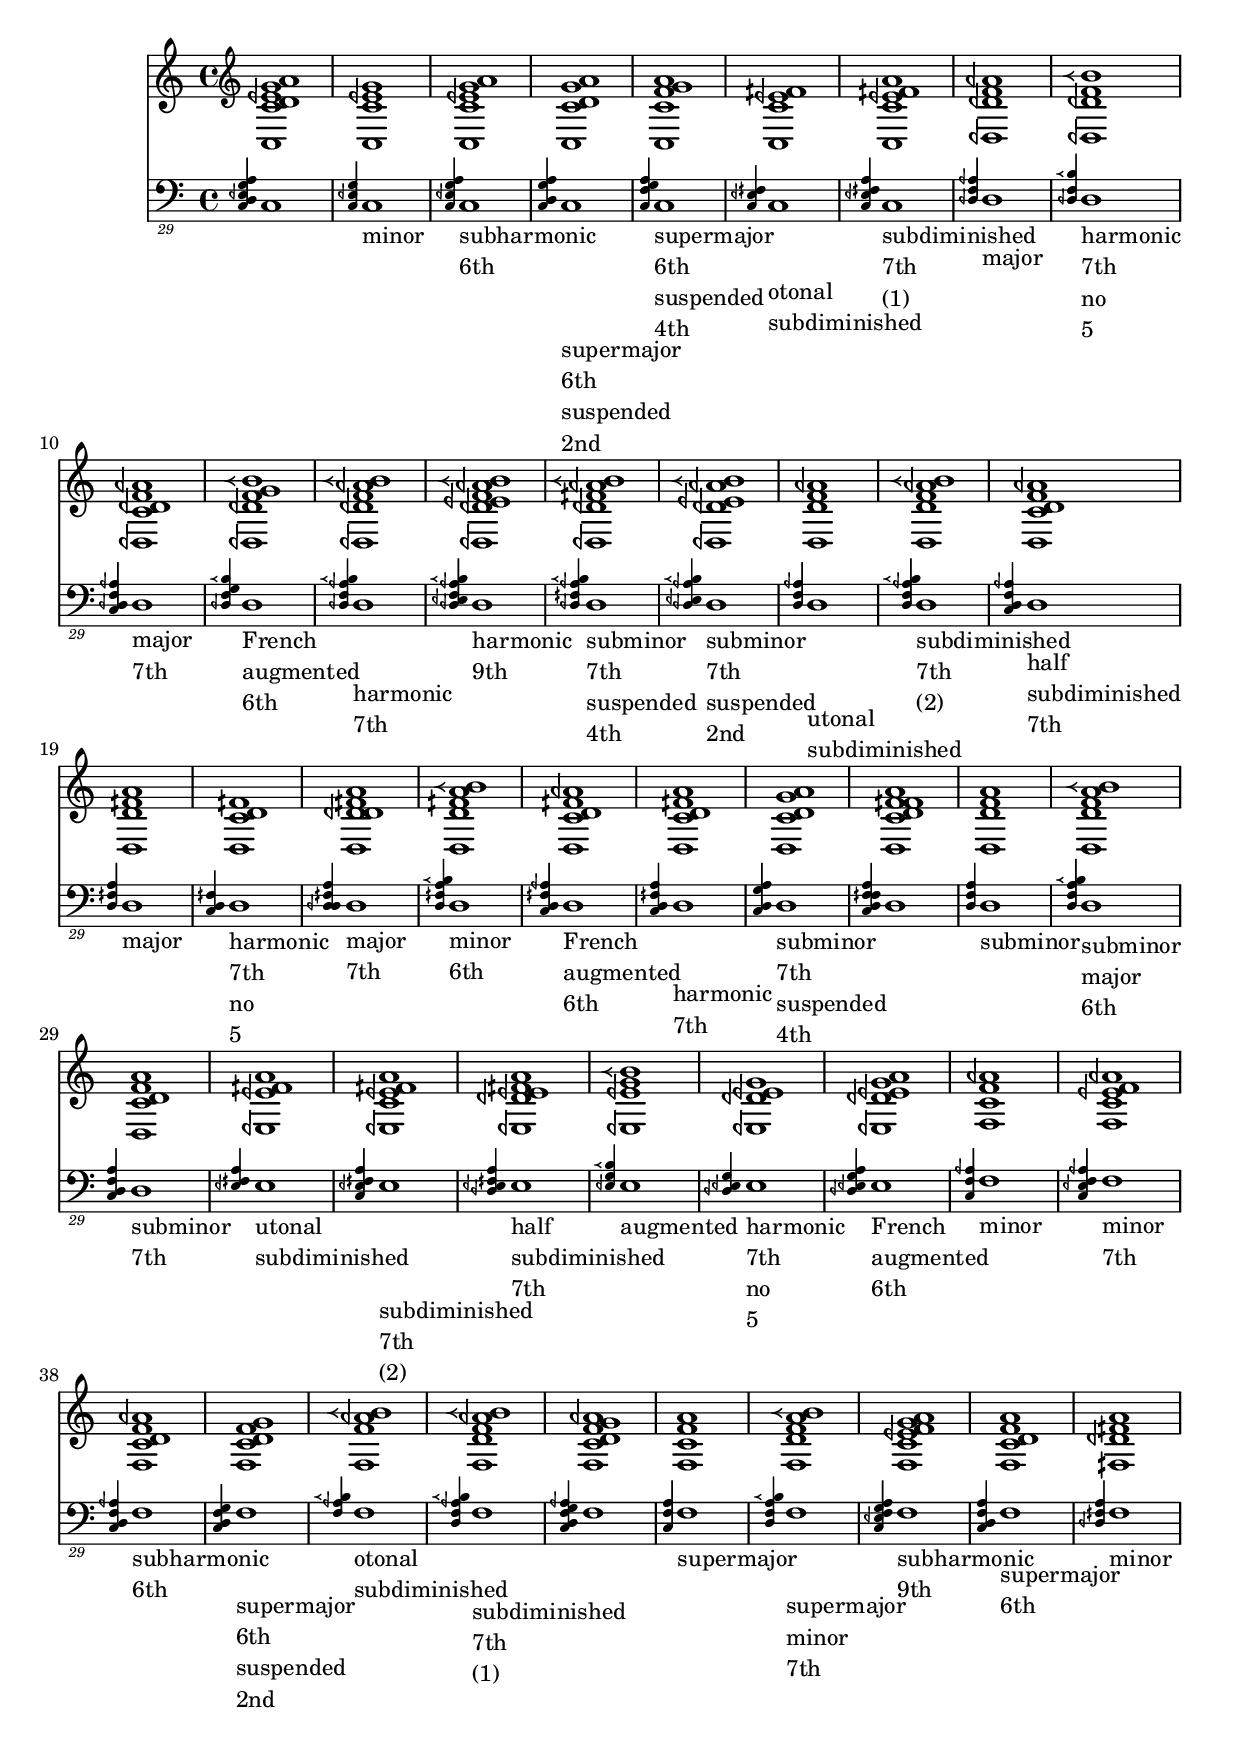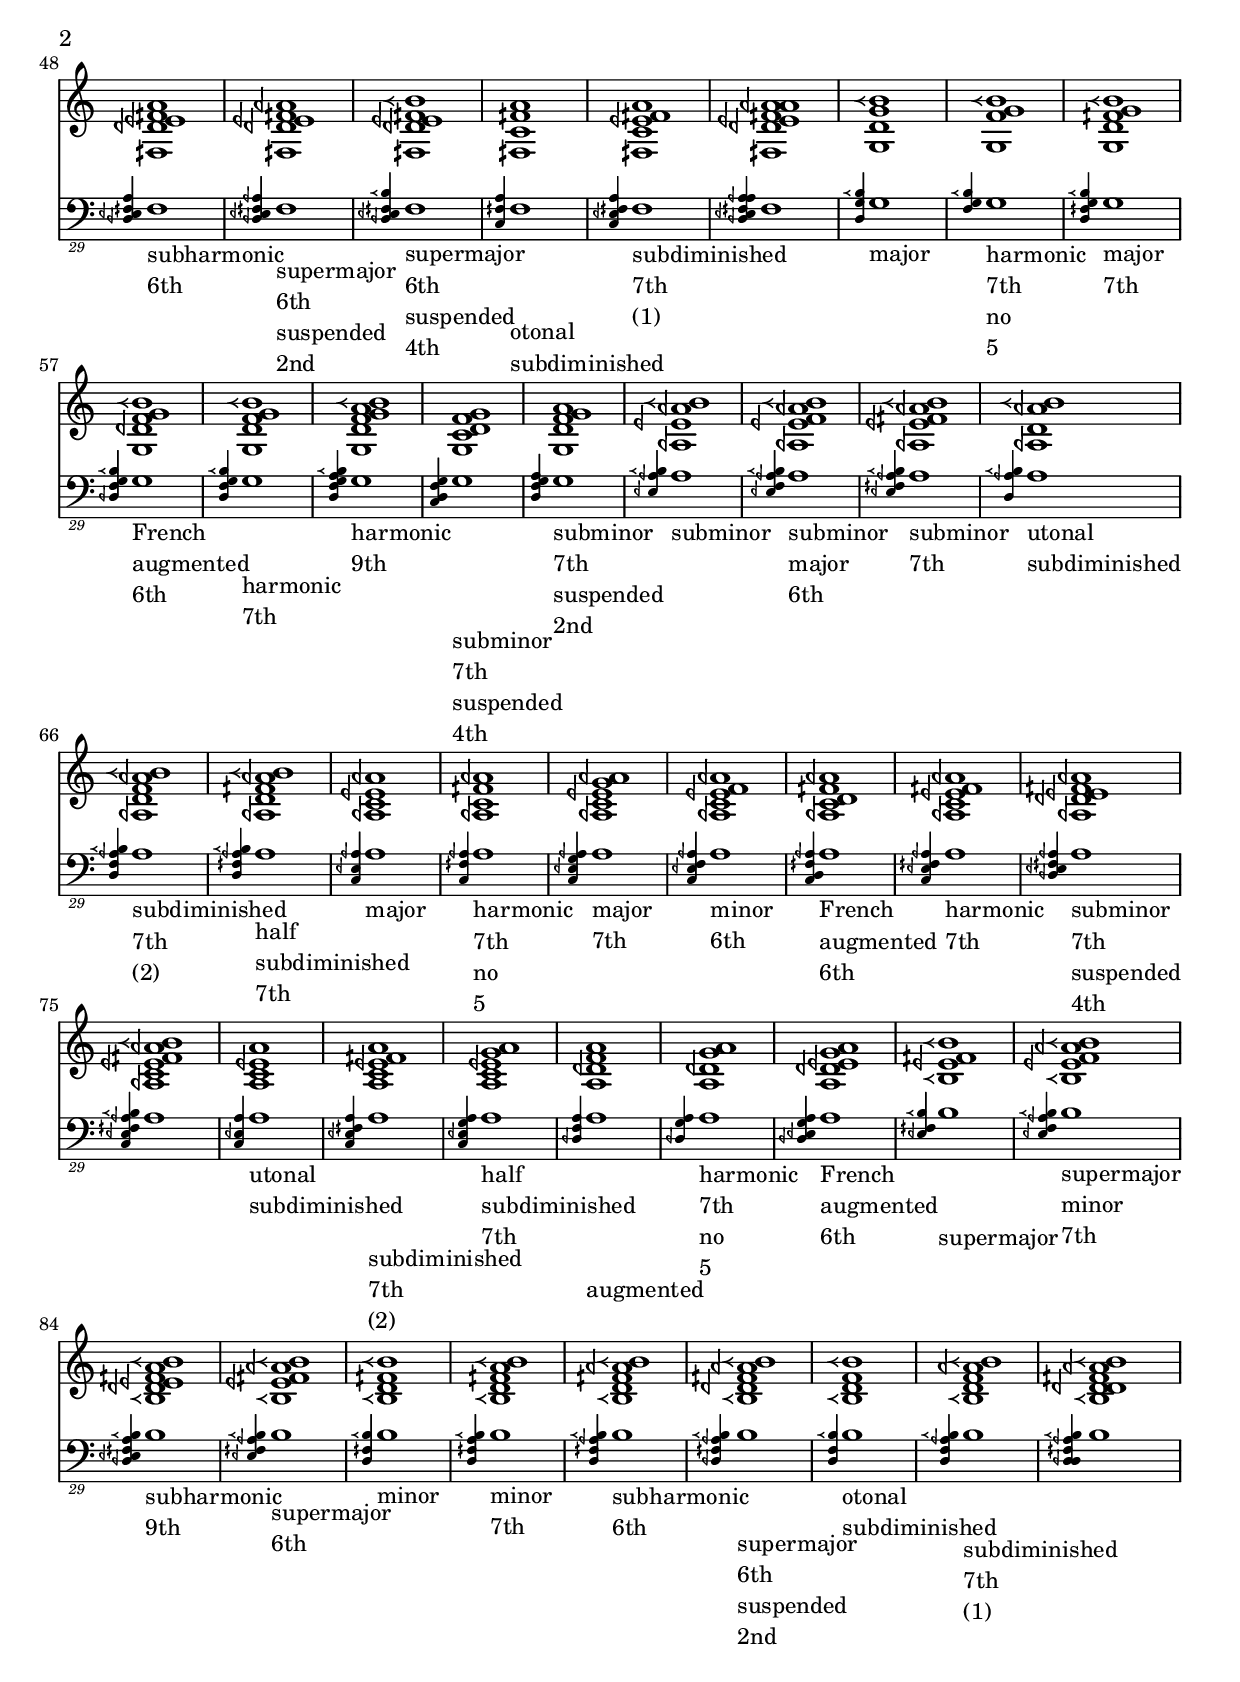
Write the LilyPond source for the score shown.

%%% created by Strasheela at 16:25, 23-6-2008

\version "2.10.0"

\layout {
    \context {
      \Score
      \override SpacingSpanner
                #'base-shortest-duration = #(ly:make-moment 1 32)
    }
  }
% \paper {
% }
% \layout {  
% }

% Define 22 ET pitches simply as 1/6 tone alterations...
#(define-public Comma 1/6)
#(define-public SharpMinusComma 1/3)
#(define-public Sharp 1/2)


% Define pitch names: C = c, C/ = cu (comma up), C#\ = cscd (c sharp, comma down),  C# = cs, C\ = ccd, Cb/ = cfcu, Cb = cf

etTwentytwoPitchNames = #`(
  (c . ,(ly:make-pitch -1 0 NATURAL))
  (d . ,(ly:make-pitch -1 1 NATURAL))
  (e . ,(ly:make-pitch -1 2 NATURAL))
  (f . ,(ly:make-pitch -1 3 NATURAL))
  (g . ,(ly:make-pitch -1 4 NATURAL))
  (a . ,(ly:make-pitch -1 5 NATURAL))
  (b . ,(ly:make-pitch -1 6 NATURAL))
  
  (ccu . ,(ly:make-pitch -1 0 Comma))
  (dcu . ,(ly:make-pitch -1 1 Comma))
  (ecu . ,(ly:make-pitch -1 2 Comma))
  (fcu . ,(ly:make-pitch -1 3 Comma))
  (gcu . ,(ly:make-pitch -1 4 Comma))
  (acu . ,(ly:make-pitch -1 5 Comma))
  (bcu . ,(ly:make-pitch -1 6 Comma))

  (cscd . ,(ly:make-pitch -1 0 SharpMinusComma))
  (dscd . ,(ly:make-pitch -1 1 SharpMinusComma))
  (escd . ,(ly:make-pitch -1 2 SharpMinusComma))
  (fscd . ,(ly:make-pitch -1 3 SharpMinusComma))
  (gscd . ,(ly:make-pitch -1 4 SharpMinusComma))
  (ascd . ,(ly:make-pitch -1 5 SharpMinusComma))
  (bscd . ,(ly:make-pitch -1 6 SharpMinusComma))

  (cs . ,(ly:make-pitch -1 0 Sharp))
  (ds . ,(ly:make-pitch -1 1 Sharp))
  (es . ,(ly:make-pitch -1 2 Sharp))
  (fs . ,(ly:make-pitch -1 3 Sharp))
  (gs . ,(ly:make-pitch -1 4 Sharp))
  (as . ,(ly:make-pitch -1 5 Sharp))
  (bs . ,(ly:make-pitch -1 6 Sharp))


  (ccd . ,(ly:make-pitch -1 0 (- Comma)))
  (dcd . ,(ly:make-pitch -1 1 (- Comma)))
  (ecd . ,(ly:make-pitch -1 2 (- Comma)))
  (fcd . ,(ly:make-pitch -1 3 (- Comma)))
  (gcd . ,(ly:make-pitch -1 4 (- Comma)))
  (acd . ,(ly:make-pitch -1 5 (- Comma)))
  (bcd . ,(ly:make-pitch -1 6 (- Comma)))
  
  (cfcu . ,(ly:make-pitch -1 0 (- SharpMinusComma)))
  (dfcu . ,(ly:make-pitch -1 1 (- SharpMinusComma)))
  (efcu . ,(ly:make-pitch -1 2 (- SharpMinusComma)))
  (ffcu . ,(ly:make-pitch -1 3 (- SharpMinusComma)))
  (gfcu . ,(ly:make-pitch -1 4 (- SharpMinusComma)))
  (afcu . ,(ly:make-pitch -1 5 (- SharpMinusComma)))
  (bfcu . ,(ly:make-pitch -1 6 (- SharpMinusComma)))

  (cf . ,(ly:make-pitch -1 0 (- Sharp)))
  (df . ,(ly:make-pitch -1 1 (- Sharp)))
  (ef . ,(ly:make-pitch -1 2 (- Sharp)))
  (ff . ,(ly:make-pitch -1 3 (- Sharp)))
  (gf . ,(ly:make-pitch -1 4 (- Sharp)))
  (af . ,(ly:make-pitch -1 5 (- Sharp)))
  (bf . ,(ly:make-pitch -1 6 (- Sharp)))

)

%% set pitch names.
pitchnames = \etTwentytwoPitchNames 
#(ly:parser-set-note-names parser etTwentytwoPitchNames)


% etTwentytwoGlyphs = #'((1 . "accidentals.doublesharp")
%        (1/2 . "accidentals.sharp")
%        (1/3 . "accidentals.sharp.slashslashslash.stem")
%        (1/6 . "accidentals.rightparen")
%        (0 . "accidentals.natural")
%        (-1/6 . "accidentals.leftparen")
%        (-1/3 . "accidentals.flat.slash")
%        (-1/2 . "accidentals.flat")
%        (-1 . "accidentals.flatflat")
%        )

% etTwentytwoGlyphs = #'((1 . "accidentals.doublesharp")
%        (1/2 . "accidentals.sharp")
%        (1/3 . "accidentals.sharp.slashslashslash.stem")
%        (1/6 . "arrowheads.open.11")
%        (0 . "accidentals.natural")
%        (-1/6 . "arrowheads.open.1M1")
%        (-1/3 . "accidentals.flat.slash")
%        (-1/2 . "accidentals.flat")
%        (-1 . "accidentals.flatflat")
%        )

etTwentytwoGlyphs = #'((1 . "accidentals.doublesharp")
       (1/2 . "accidentals.sharp")
       (1/3 . "accidentals.sharp.slashslash.stem")
       (1/6 . "arrowheads.open.01")
       (0 . "accidentals.natural")
       (-1/6 . "arrowheads.open.0M1")
       (-1/3 . "accidentals.mirroredflat")
       (-1/2 . "accidentals.flat")
       (-1 . "accidentals.flatflat")
       )

{ 
\override Score.Accidental #'glyph-name-alist =  \etTwentytwoGlyphs

\override Score.KeySignature #'glyph-name-alist = \etTwentytwoGlyphs

% test
% \relative { c4 ccu cscd cs d dcd dfcu df c }
% }


 
 <<   
 \new Staff { \clef violin  
 {
  
 <c c' d' efcu' g' a'>1 
 <c c' efcu' g'>1 
 <c c' efcu' g' a'>1 
 <c c' d' g' a'>1 
 <c c' f' g' a'>1 
 <c c' efcu' fscd'>1 
 <c c' efcu' fscd' a'>1 
 <dfcu dfcu' f' afcu'>1 
 <dfcu dfcu' f' bcd'>1 
 <dfcu c' dfcu' f' afcu'>1 
 <dfcu dfcu' f' g' bcd'>1 
 <dfcu dfcu' f' afcu' bcd'>1 
 <dfcu dfcu' efcu' f' afcu' bcd'>1 
 <dfcu dfcu' fscd' afcu' bcd'>1 
 <dfcu dfcu' efcu' afcu' bcd'>1 
 <d d' f' afcu'>1 
 <d d' f' afcu' bcd'>1 
 <d c' d' f' afcu'>1 
 <d d' fscd' a'>1 
 <d c' d' fscd'>1 
 <d dfcu' d' fscd' a'>1 
 <d d' fscd' a' bcd'>1 
 <d c' d' fscd' afcu'>1 
 <d c' d' fscd' a'>1 
 <d c' d' g' a'>1 
 <d c' d' f' fscd' a'>1 
 <d d' f' a'>1 
 <d d' f' a' bcd'>1 
 <d c' d' f' a'>1 
 <efcu efcu' fscd' a'>1 
 <efcu c' efcu' fscd' a'>1 
 <efcu dfcu' efcu' fscd' a'>1 
 <efcu efcu' g' bcd'>1 
 <efcu dfcu' efcu' g'>1 
 <efcu dfcu' efcu' g' a'>1 
 <f c' f' afcu'>1 
 <f c' efcu' f' afcu'>1 
 <f c' d' f' afcu'>1 
 <f c' d' f' g'>1 
 <f f' afcu' bcd'>1 
 <f d' f' afcu' bcd'>1 
 <f c' d' f' g' afcu'>1 
 <f c' f' a'>1 
 <f d' f' a' bcd'>1 
 <f c' efcu' f' g' a'>1 
 <f c' d' f' a'>1 
 <fscd dfcu' fscd' a'>1 
 <fscd dfcu' efcu' fscd' a'>1 
 <fscd dfcu' efcu' fscd' afcu'>1 
 <fscd dfcu' efcu' fscd' bcd'>1 
 <fscd c' fscd' a'>1 
 <fscd c' efcu' fscd' a'>1 
 <fscd dfcu' efcu' fscd' afcu' a'>1 
 <g d' g' bcd'>1 
 <g f' g' bcd'>1 
 <g d' fscd' g' bcd'>1 
 <g dfcu' f' g' bcd'>1 
 <g d' f' g' bcd'>1 
 <g d' f' g' a' bcd'>1 
 <g c' d' f' g'>1 
 <g d' f' g' a'>1 
 <afcu efcu' afcu' bcd'>1 
 <afcu efcu' f' afcu' bcd'>1 
 <afcu efcu' fscd' afcu' bcd'>1 
 <afcu d' afcu' bcd'>1 
 <afcu d' f' afcu' bcd'>1 
 <afcu d' fscd' afcu' bcd'>1 
 <afcu c' efcu' afcu'>1 
 <afcu c' fscd' afcu'>1 
 <afcu c' efcu' g' afcu'>1 
 <afcu c' efcu' f' afcu'>1 
 <afcu c' d' fscd' afcu'>1 
 <afcu c' efcu' fscd' afcu'>1 
 <afcu dfcu' efcu' fscd' afcu'>1 
 <afcu c' efcu' fscd' afcu' bcd'>1 
 <a c' efcu' a'>1 
 <a c' efcu' fscd' a'>1 
 <a c' efcu' g' a'>1 
 <a dfcu' f' a'>1 
 <a dfcu' g' a'>1 
 <a dfcu' efcu' g' a'>1 
 <bcd efcu' fscd' bcd'>1 
 <bcd efcu' f' afcu' bcd'>1 
 <bcd dfcu' efcu' fscd' a' bcd'>1 
 <bcd efcu' fscd' afcu' bcd'>1 
 <bcd d' fscd' bcd'>1 
 <bcd d' fscd' a' bcd'>1 
 <bcd d' fscd' afcu' bcd'>1 
 <bcd dfcu' fscd' afcu' bcd'>1 
 <bcd d' f' bcd'>1 
 <bcd d' f' afcu' bcd'>1 
 <bcd dfcu' d' fscd' afcu' bcd'>1 
} } 
 \new Staff { \clef "bass_29"  
 {
  \grace <c,,,, d,,,, efcu,,,, g,,,, a,,,,>4 c,,,,1_\markup{\column { } } \grace <c,,,, efcu,,,, g,,,,>4 c,,,,1_\markup{\column {minor } } \grace <c,,,, efcu,,,, g,,,, a,,,,>4 c,,,,1_\markup{\column {subharmonic 6th } } \grace <c,,,, d,,,, g,,,, a,,,,>4 c,,,,1_\markup{\column {supermajor 6th suspended 2nd } } \grace <c,,,, f,,,, g,,,, a,,,,>4 c,,,,1_\markup{\column {supermajor 6th suspended 4th } } \grace <c,,,, efcu,,,, fscd,,,,>4 c,,,,1_\markup{\column {otonal subdiminished } } \grace <c,,,, efcu,,,, fscd,,,, a,,,,>4 c,,,,1_\markup{\column {subdiminished 7th (1) } } \grace <dfcu,,,, f,,,, afcu,,,,>4 dfcu,,,,1_\markup{\column {major } } \grace <dfcu,,,, f,,,, bcd,,,,>4 dfcu,,,,1_\markup{\column {harmonic 7th no 5 } } \grace <dfcu,,,, f,,,, afcu,,,, c,,,,>4 dfcu,,,,1_\markup{\column {major 7th } } \grace <dfcu,,,, f,,,, g,,,, bcd,,,,>4 dfcu,,,,1_\markup{\column {French augmented 6th } } \grace <dfcu,,,, f,,,, afcu,,,, bcd,,,,>4 dfcu,,,,1_\markup{\column {harmonic 7th } } \grace <dfcu,,,, efcu,,,, f,,,, afcu,,,, bcd,,,,>4 dfcu,,,,1_\markup{\column {harmonic 9th } } \grace <dfcu,,,, fscd,,,, afcu,,,, bcd,,,,>4 dfcu,,,,1_\markup{\column {subminor 7th suspended 4th } } \grace <dfcu,,,, efcu,,,, afcu,,,, bcd,,,,>4 dfcu,,,,1_\markup{\column {subminor 7th suspended 2nd } } \grace <d,,,, f,,,, afcu,,,,>4 d,,,,1_\markup{\column {utonal subdiminished } } \grace <d,,,, f,,,, afcu,,,, bcd,,,,>4 d,,,,1_\markup{\column {subdiminished 7th (2) } } \grace <d,,,, f,,,, afcu,,,, c,,,,>4 d,,,,1_\markup{\column {half subdiminished 7th } } \grace <d,,,, fscd,,,, a,,,,>4 d,,,,1_\markup{\column {major } } \grace <d,,,, fscd,,,, c,,,,>4 d,,,,1_\markup{\column {harmonic 7th no 5 } } \grace <d,,,, fscd,,,, a,,,, dfcu,,,,>4 d,,,,1_\markup{\column {major 7th } } \grace <d,,,, fscd,,,, a,,,, bcd,,,,>4 d,,,,1_\markup{\column {minor 6th } } \grace <d,,,, fscd,,,, afcu,,,, c,,,,>4 d,,,,1_\markup{\column {French augmented 6th } } \grace <d,,,, fscd,,,, a,,,, c,,,,>4 d,,,,1_\markup{\column {harmonic 7th } } \grace <d,,,, g,,,, a,,,, c,,,,>4 d,,,,1_\markup{\column {subminor 7th suspended 4th } } \grace <d,,,, f,,,, fscd,,,, a,,,, c,,,,>4 d,,,,1_\markup{\column { } } \grace <d,,,, f,,,, a,,,,>4 d,,,,1_\markup{\column {subminor } } \grace <d,,,, f,,,, a,,,, bcd,,,,>4 d,,,,1_\markup{\column {subminor major 6th } } \grace <d,,,, f,,,, a,,,, c,,,,>4 d,,,,1_\markup{\column {subminor 7th } } \grace <efcu,,,, fscd,,,, a,,,,>4 efcu,,,,1_\markup{\column {utonal subdiminished } } \grace <efcu,,,, fscd,,,, a,,,, c,,,,>4 efcu,,,,1_\markup{\column {subdiminished 7th (2) } } \grace <efcu,,,, fscd,,,, a,,,, dfcu,,,,>4 efcu,,,,1_\markup{\column {half subdiminished 7th } } \grace <efcu,,,, g,,,, bcd,,,,>4 efcu,,,,1_\markup{\column {augmented } } \grace <efcu,,,, g,,,, dfcu,,,,>4 efcu,,,,1_\markup{\column {harmonic 7th no 5 } } \grace <efcu,,,, g,,,, a,,,, dfcu,,,,>4 efcu,,,,1_\markup{\column {French augmented 6th } } \grace <f,,,, afcu,,,, c,,,,>4 f,,,,1_\markup{\column {minor } } \grace <f,,,, afcu,,,, c,,,, efcu,,,,>4 f,,,,1_\markup{\column {minor 7th } } \grace <f,,,, afcu,,,, c,,,, d,,,,>4 f,,,,1_\markup{\column {subharmonic 6th } } \grace <f,,,, g,,,, c,,,, d,,,,>4 f,,,,1_\markup{\column {supermajor 6th suspended 2nd } } \grace <f,,,, afcu,,,, bcd,,,,>4 f,,,,1_\markup{\column {otonal subdiminished } } \grace <f,,,, afcu,,,, bcd,,,, d,,,,>4 f,,,,1_\markup{\column {subdiminished 7th (1) } } \grace <f,,,, g,,,, afcu,,,, c,,,, d,,,,>4 f,,,,1_\markup{\column { } } \grace <f,,,, a,,,, c,,,,>4 f,,,,1_\markup{\column {supermajor } } \grace <f,,,, a,,,, bcd,,,, d,,,,>4 f,,,,1_\markup{\column {supermajor minor 7th } } \grace <f,,,, g,,,, a,,,, c,,,, efcu,,,,>4 f,,,,1_\markup{\column {subharmonic 9th } } \grace <f,,,, a,,,, c,,,, d,,,,>4 f,,,,1_\markup{\column {supermajor 6th } } \grace <fscd,,,, a,,,, dfcu,,,,>4 fscd,,,,1_\markup{\column {minor } } \grace <fscd,,,, a,,,, dfcu,,,, efcu,,,,>4 fscd,,,,1_\markup{\column {subharmonic 6th } } \grace <fscd,,,, afcu,,,, dfcu,,,, efcu,,,,>4 fscd,,,,1_\markup{\column {supermajor 6th suspended 2nd } } \grace <fscd,,,, bcd,,,, dfcu,,,, efcu,,,,>4 fscd,,,,1_\markup{\column {supermajor 6th suspended 4th } } \grace <fscd,,,, a,,,, c,,,,>4 fscd,,,,1_\markup{\column {otonal subdiminished } } \grace <fscd,,,, a,,,, c,,,, efcu,,,,>4 fscd,,,,1_\markup{\column {subdiminished 7th (1) } } \grace <fscd,,,, afcu,,,, a,,,, dfcu,,,, efcu,,,,>4 fscd,,,,1_\markup{\column { } } \grace <g,,,, bcd,,,, d,,,,>4 g,,,,1_\markup{\column {major } } \grace <g,,,, bcd,,,, f,,,,>4 g,,,,1_\markup{\column {harmonic 7th no 5 } } \grace <g,,,, bcd,,,, d,,,, fscd,,,,>4 g,,,,1_\markup{\column {major 7th } } \grace <g,,,, bcd,,,, dfcu,,,, f,,,,>4 g,,,,1_\markup{\column {French augmented 6th } } \grace <g,,,, bcd,,,, d,,,, f,,,,>4 g,,,,1_\markup{\column {harmonic 7th } } \grace <g,,,, a,,,, bcd,,,, d,,,, f,,,,>4 g,,,,1_\markup{\column {harmonic 9th } } \grace <g,,,, c,,,, d,,,, f,,,,>4 g,,,,1_\markup{\column {subminor 7th suspended 4th } } \grace <g,,,, a,,,, d,,,, f,,,,>4 g,,,,1_\markup{\column {subminor 7th suspended 2nd } } \grace <afcu,,,, bcd,,,, efcu,,,,>4 afcu,,,,1_\markup{\column {subminor } } \grace <afcu,,,, bcd,,,, efcu,,,, f,,,,>4 afcu,,,,1_\markup{\column {subminor major 6th } } \grace <afcu,,,, bcd,,,, efcu,,,, fscd,,,,>4 afcu,,,,1_\markup{\column {subminor 7th } } \grace <afcu,,,, bcd,,,, d,,,,>4 afcu,,,,1_\markup{\column {utonal subdiminished } } \grace <afcu,,,, bcd,,,, d,,,, f,,,,>4 afcu,,,,1_\markup{\column {subdiminished 7th (2) } } \grace <afcu,,,, bcd,,,, d,,,, fscd,,,,>4 afcu,,,,1_\markup{\column {half subdiminished 7th } } \grace <afcu,,,, c,,,, efcu,,,,>4 afcu,,,,1_\markup{\column {major } } \grace <afcu,,,, c,,,, fscd,,,,>4 afcu,,,,1_\markup{\column {harmonic 7th no 5 } } \grace <afcu,,,, c,,,, efcu,,,, g,,,,>4 afcu,,,,1_\markup{\column {major 7th } } \grace <afcu,,,, c,,,, efcu,,,, f,,,,>4 afcu,,,,1_\markup{\column {minor 6th } } \grace <afcu,,,, c,,,, d,,,, fscd,,,,>4 afcu,,,,1_\markup{\column {French augmented 6th } } \grace <afcu,,,, c,,,, efcu,,,, fscd,,,,>4 afcu,,,,1_\markup{\column {harmonic 7th } } \grace <afcu,,,, dfcu,,,, efcu,,,, fscd,,,,>4 afcu,,,,1_\markup{\column {subminor 7th suspended 4th } } \grace <afcu,,,, bcd,,,, c,,,, efcu,,,, fscd,,,,>4 afcu,,,,1_\markup{\column { } } \grace <a,,,, c,,,, efcu,,,,>4 a,,,,1_\markup{\column {utonal subdiminished } } \grace <a,,,, c,,,, efcu,,,, fscd,,,,>4 a,,,,1_\markup{\column {subdiminished 7th (2) } } \grace <a,,,, c,,,, efcu,,,, g,,,,>4 a,,,,1_\markup{\column {half subdiminished 7th } } \grace <a,,,, dfcu,,,, f,,,,>4 a,,,,1_\markup{\column {augmented } } \grace <a,,,, dfcu,,,, g,,,,>4 a,,,,1_\markup{\column {harmonic 7th no 5 } } \grace <a,,,, dfcu,,,, efcu,,,, g,,,,>4 a,,,,1_\markup{\column {French augmented 6th } } \grace <bcd,,,, efcu,,,, fscd,,,,>4 bcd,,,,1_\markup{\column {supermajor } } \grace <bcd,,,, efcu,,,, f,,,, afcu,,,,>4 bcd,,,,1_\markup{\column {supermajor minor 7th } } \grace <bcd,,,, dfcu,,,, efcu,,,, fscd,,,, a,,,,>4 bcd,,,,1_\markup{\column {subharmonic 9th } } \grace <bcd,,,, efcu,,,, fscd,,,, afcu,,,,>4 bcd,,,,1_\markup{\column {supermajor 6th } } \grace <bcd,,,, d,,,, fscd,,,,>4 bcd,,,,1_\markup{\column {minor } } \grace <bcd,,,, d,,,, fscd,,,, a,,,,>4 bcd,,,,1_\markup{\column {minor 7th } } \grace <bcd,,,, d,,,, fscd,,,, afcu,,,,>4 bcd,,,,1_\markup{\column {subharmonic 6th } } \grace <bcd,,,, dfcu,,,, fscd,,,, afcu,,,,>4 bcd,,,,1_\markup{\column {supermajor 6th suspended 2nd } } \grace <bcd,,,, d,,,, f,,,,>4 bcd,,,,1_\markup{\column {otonal subdiminished } } \grace <bcd,,,, d,,,, f,,,, afcu,,,,>4 bcd,,,,1_\markup{\column {subdiminished 7th (1) } } \grace <bcd,,,, dfcu,,,, d,,,, fscd,,,, afcu,,,,>4 bcd,,,,1_\markup{\column { } } 
} } 
>>

}